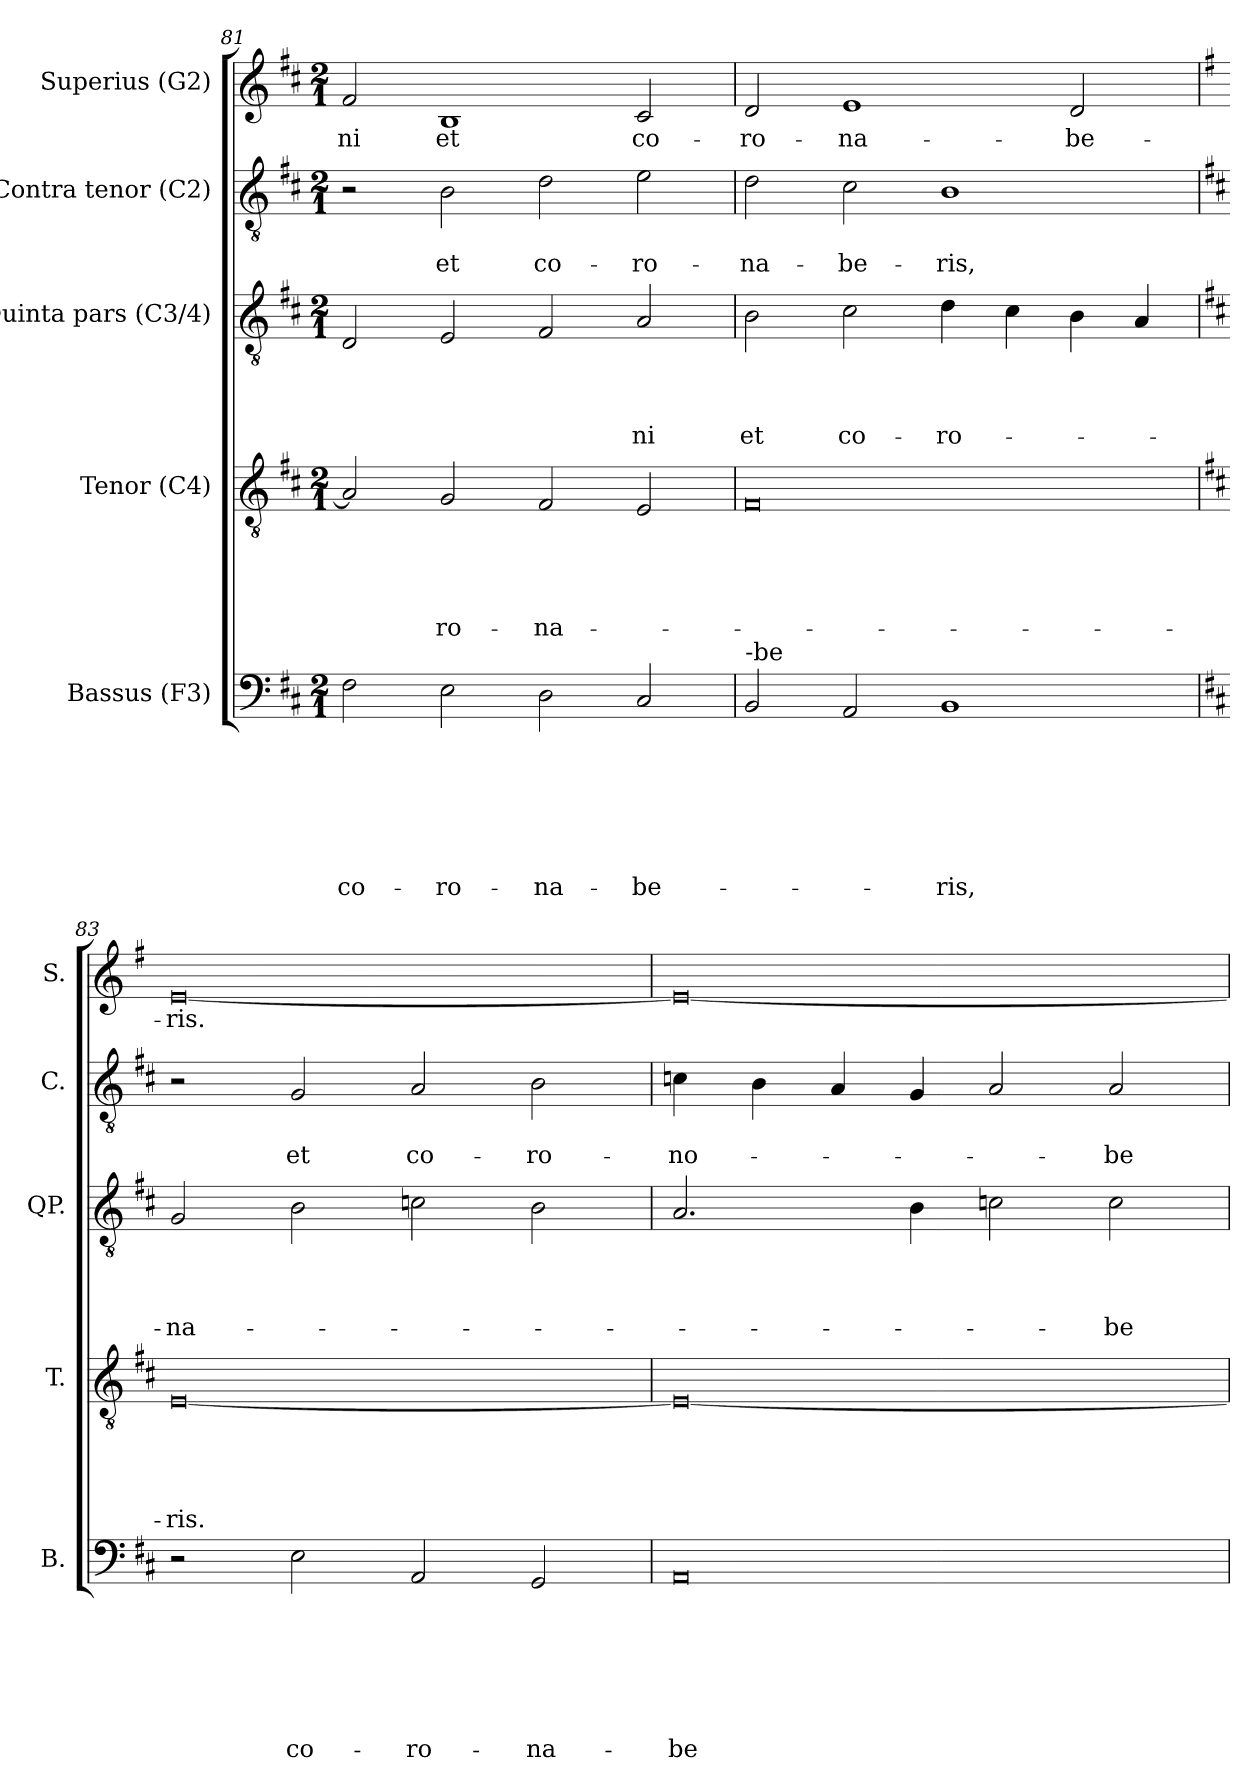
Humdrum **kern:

**kern	**text	**text	**text	**text	**text	**text	**text	**kern	**text	**text	**text	**text	**text	**kern	**text	**text	**text	**text	**kern	**text	**text	**kern	**text
*part5	*part5	*part5	*part5	*part5	*part5	*part5	*part5	*part4	*part4	*part4	*part4	*part4	*part4	*part3	*part3	*part3	*part3	*part3	*part2	*part2	*part2	*part1	*part1
*staff5	*staff5	*staff5	*staff5	*staff5	*staff5	*staff5	*staff5	*staff4	*staff4	*staff4	*staff4	*staff4	*staff4	*staff3	*staff3	*staff3	*staff3	*staff3	*staff2	*staff2	*staff2	*staff1	*staff1
*I"Bassus (F3)	*	*	*	*	*	*	*	*I"Tenor (C4)	*	*	*	*	*	*I"Quinta pars (C3/4)	*	*	*	*	*I"Contra tenor (C2)	*	*	*I"Superius (G2)	*
*I'B.	*	*	*	*	*	*	*	*I'T.	*	*	*	*	*	*I'QP.	*	*	*	*	*I'C.	*	*	*I'S.	*
*clefF4	*	*	*	*	*	*	*	*clefGv2	*	*	*	*	*	*clefGv2	*	*	*	*	*clefGv2	*	*	*clefG2	*
*k[f#c#]	*	*	*	*	*	*	*	*k[f#c#]	*	*	*	*	*	*k[f#c#]	*	*	*	*	*k[f#c#]	*	*	*k[f#c#]	*
*D:	*	*	*	*	*	*	*	*D:	*	*	*	*	*	*D:	*	*	*	*	*D:	*	*	*D:	*
*M2/1	*	*	*	*	*	*	*	*M2/1	*	*	*	*	*	*M2/1	*	*	*	*	*M2/1	*	*	*M2/1	*
=81	=81	=81	=81	=81	=81	=81	=81	=81	=81	=81	=81	=81	=81	=81	=81	=81	=81	=81	=81	=81	=81	=81	=81
!	!	!	!	!	!	!	!LO:LY:b	!	!	!	!	!	!	!	!	!	!	!	!	!	!	!	!LO:LY:b
2F#\	.	.	.	.	.	.	co-	2A/]	.	.	.	.	.	2D/	.	.	.	.	2r	.	.	2f#/	-ni
!	!	!	!	!	!	!	!LO:LY:b	!	!	!	!	!	!LO:LY:b	!	!	!	!	!	!	!	!LO:LY:b	!	!LO:LY:b
2E\	.	.	.	.	.	.	-ro-	2G/	.	.	.	.	-ro-	2E/	.	.	.	.	2B\	.	et	1B	et
!	!	!	!	!	!	!	!LO:LY:b	!	!	!	!	!	!LO:LY:b	!	!	!	!	!	!	!	!LO:LY:b	!	!
2D\	.	.	.	.	.	.	-na-	2F#/	.	.	.	.	-na-	2F#/	.	.	.	.	2d\	.	co-	.	.
!	!	!	!	!	!	!	!LO:LY:b	!	!	!	!	!	!	!	!	!	!	!LO:LY:b	!	!	!LO:LY:b	!	!LO:LY:b
2C#/	.	.	.	.	.	.	-be-	2E/	.	.	.	.	.	2A/	.	.	.	-ni	2e\	.	-ro-	2c#/	co-
!!LO:LB:g=z
=82	=82	=82	=82	=82	=82	=82	=82	=82	=82	=82	=82	=82	=82	=82	=82	=82	=82	=82	=82	=82	=82	=82	=82
!LO:TX:a:t=-be	!	!	!	!	!	!	!	!	!	!	!	!	!	!	!	!	!	!	!	!	!	!	!
!	!	!	!	!	!	!	!	!	!	!	!	!	!	!	!	!	!	!LO:LY:b	!	!	!LO:LY:b	!	!LO:LY:b
2BB/	.	.	.	.	.	.	.	0F#	.	.	.	.	.	2B\	.	.	.	et	2d\	.	-na-	2d/	-ro-
!	!	!	!	!	!	!	!	!	!	!	!	!	!	!	!	!	!	!LO:LY:b	!	!	!LO:LY:b	!	!LO:LY:b
2AA/	.	.	.	.	.	.	.	.	.	.	.	.	.	2c#\	.	.	.	co-	2c#\	.	-be-	1e	-na-
!	!	!	!	!	!	!	!LO:LY:b	!	!	!	!	!	!	!	!	!	!	!LO:LY:b	!	!	!LO:LY:b	!	!
1BB	.	.	.	.	.	.	-ris,	.	.	.	.	.	.	4d\	.	.	.	-ro-	1B	.	-ris,	.	.
.	.	.	.	.	.	.	.	.	.	.	.	.	.	4c#\	.	.	.	.	.	.	.	.	.
!	!	!	!	!	!	!	!	!	!	!	!	!	!	!	!	!	!	!	!	!	!	!	!LO:LY:b
.	.	.	.	.	.	.	.	.	.	.	.	.	.	4B\	.	.	.	.	.	.	.	2d/	-be-
.	.	.	.	.	.	.	.	.	.	.	.	.	.	4A/	.	.	.	.	.	.	.	.	.
=83	=83	=83	=83	=83	=83	=83	=83	=83	=83	=83	=83	=83	=83	=83	=83	=83	=83	=83	=83	=83	=83	=83	=83
*	*	*	*	*	*	*	*	*	*	*	*	*	*	*	*	*	*	*	*	*	*	*k[f#]	*
*	*	*	*	*	*	*	*	*	*	*	*	*	*	*	*	*	*	*	*	*	*	*G:	*
!	!	!	!	!	!	!	!	!	!	!	!	!	!LO:LY:b	!	!	!	!	!LO:LY:b	!	!	!	!	!LO:LY:b
2r	.	.	.	.	.	.	.	[<0E	.	.	.	.	-ris.	2G/	.	.	.	-na-	2r	.	.	[<0e	-ris.
!	!	!	!	!	!	!	!LO:LY:b	!	!	!	!	!	!	!	!	!	!	!	!	!	!LO:LY:b	!	!
2E\	.	.	.	.	.	.	co-	.	.	.	.	.	.	2B\	.	.	.	.	2G/	.	et	.	.
!	!	!	!	!	!	!	!LO:LY:b	!	!	!	!	!	!	!	!	!	!	!	!	!	!LO:LY:b	!	!
2AA/	.	.	.	.	.	.	-ro-	.	.	.	.	.	.	2cn\	.	.	.	.	2A/	.	co-	.	.
!	!	!	!	!	!	!	!LO:LY:b	!	!	!	!	!	!	!	!	!	!	!	!	!	!LO:LY:b	!	!
2GG/	.	.	.	.	.	.	-na-	.	.	.	.	.	.	2B\	.	.	.	.	2B\	.	-ro-	.	.
=84	=84	=84	=84	=84	=84	=84	=84	=84	=84	=84	=84	=84	=84	=84	=84	=84	=84	=84	=84	=84	=84	=84	=84
!	!	!	!	!	!	!	!LO:LY:b:rj	!	!	!	!	!	!	!	!	!	!	!	!	!	!LO:LY:b	!	!
0AA	.	.	.	.	.	.	-be-	0E_	.	.	.	.	.	2.A/	.	.	.	.	4c\	.	-no-	0e_	.
.	.	.	.	.	.	.	.	.	.	.	.	.	.	.	.	.	.	.	4B\	.	.	.	.
.	.	.	.	.	.	.	.	.	.	.	.	.	.	.	.	.	.	.	4A/	.	.	.	.
.	.	.	.	.	.	.	.	.	.	.	.	.	.	4B\	.	.	.	.	4G/	.	.	.	.
.	.	.	.	.	.	.	.	.	.	.	.	.	.	2c\	.	.	.	.	2A/	.	.	.	.
!	!	!	!	!	!	!	!	!	!	!	!	!	!	!	!	!	!	!LO:LY:b	!	!	!LO:LY:b	!	!
.	.	.	.	.	.	.	.	.	.	.	.	.	.	2c\	.	.	.	-be-	2A/	.	-be-	.	.
=	=	=	=	=	=	=	=	=	=	=	=	=	=	=	=	=	=	=	=	=	=	=	=
*-	*-	*-	*-	*-	*-	*-	*-	*-	*-	*-	*-	*-	*-	*-	*-	*-	*-	*-	*-	*-	*-	*-	*-
